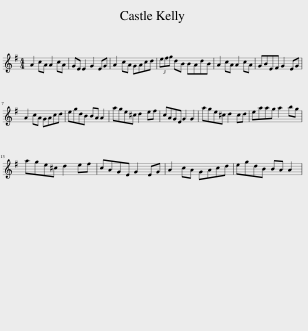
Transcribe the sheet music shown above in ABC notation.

X:1
L:1/8
M:4/4
I:linebreak $
K:G
V:1 treble
V:1
 A2 cA A2 cA | GE E2 G2 EG | A2 cA GAcd | (3efg dB BAdB | A2 cA A2 cA | %5
 GBEF G2 EG |$ A2 cA GAcd | egdB BA A2 | age^c d2 ef | cAGE G2 G2 | %10
 age^c d2 cd | eaag a2 bg |$ age^c d2 ef | cAGE G2 EG | A2 cA GAcd | %15
 egdB BA A2 | %16
